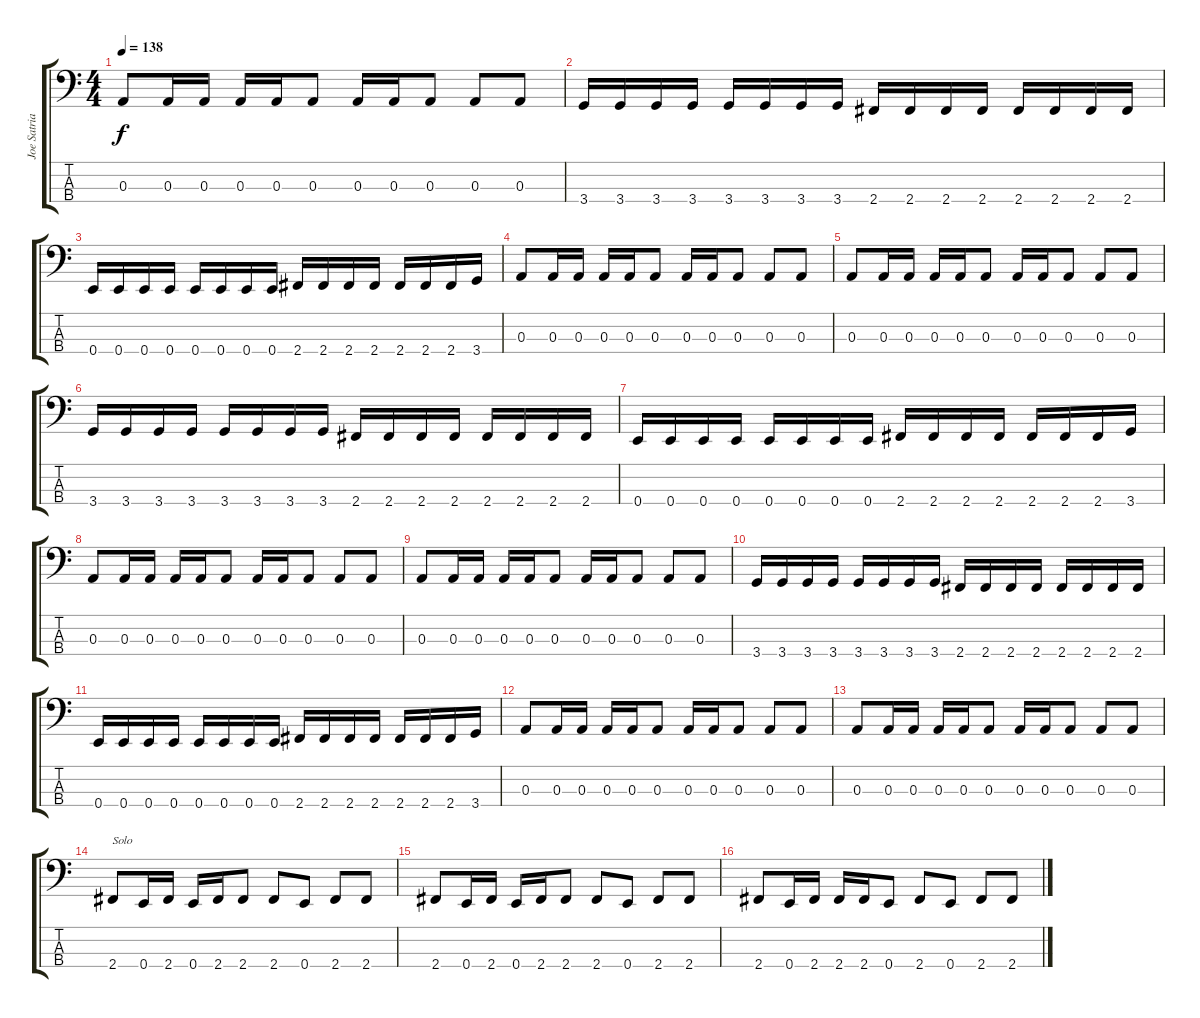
\track ("Joe Satriani" "Joe Satria") {instrument electricbassfinger}
\staff {score tabs}
\tuning (G2 D2 A1 E1) {hide}
\ts (4 4)
\tempo 138
\clef f4
\ks c
0.3.8{dy f} 0.3.16 0.3.16 0.3.16 0.3.16 0.3.8 0.3.16 0.3.16 0.3.8 0.3.8 0.3.8 |
3.4.16 3.4.16 3.4.16 3.4.16 3.4.16 3.4.16 3.4.16 3.4.16 2.4.16 2.4.16 2.4.16 2.4.16 2.4.16 2.4.16 2.4.16 2.4.16 |
0.4.16 0.4.16 0.4.16 0.4.16 0.4.16 0.4.16 0.4.16 0.4.16 2.4.16 2.4.16 2.4.16 2.4.16 2.4.16 2.4.16 2.4.16 3.4.16 |
0.3.8 0.3.16 0.3.16 0.3.16 0.3.16 0.3.8 0.3.16 0.3.16 0.3.8 0.3.8 0.3.8 |
0.3.8 0.3.16 0.3.16 0.3.16 0.3.16 0.3.8 0.3.16 0.3.16 0.3.8 0.3.8 0.3.8 |
3.4.16 3.4.16 3.4.16 3.4.16 3.4.16 3.4.16 3.4.16 3.4.16 2.4.16 2.4.16 2.4.16 2.4.16 2.4.16 2.4.16 2.4.16 2.4.16 |
0.4.16 0.4.16 0.4.16 0.4.16 0.4.16 0.4.16 0.4.16 0.4.16 2.4.16 2.4.16 2.4.16 2.4.16 2.4.16 2.4.16 2.4.16 3.4.16 |
0.3.8 0.3.16 0.3.16 0.3.16 0.3.16 0.3.8 0.3.16 0.3.16 0.3.8 0.3.8 0.3.8 |
0.3.8 0.3.16 0.3.16 0.3.16 0.3.16 0.3.8 0.3.16 0.3.16 0.3.8 0.3.8 0.3.8 |
3.4.16 3.4.16 3.4.16 3.4.16 3.4.16 3.4.16 3.4.16 3.4.16 2.4.16 2.4.16 2.4.16 2.4.16 2.4.16 2.4.16 2.4.16 2.4.16 |
0.4.16 0.4.16 0.4.16 0.4.16 0.4.16 0.4.16 0.4.16 0.4.16 2.4.16 2.4.16 2.4.16 2.4.16 2.4.16 2.4.16 2.4.16 3.4.16 |
0.3.8 0.3.16 0.3.16 0.3.16 0.3.16 0.3.8 0.3.16 0.3.16 0.3.8 0.3.8 0.3.8 |
0.3.8 0.3.16 0.3.16 0.3.16 0.3.16 0.3.8 0.3.16 0.3.16 0.3.8 0.3.8 0.3.8 |
2.4.8{txt "Solo"} 0.4.16 2.4.16 0.4.16 2.4.16 2.4.8 2.4.8 0.4.8 2.4.8 2.4.8 |
2.4.8 0.4.16 2.4.16 0.4.16 2.4.16 2.4.8 2.4.8 0.4.8 2.4.8 2.4.8 |
2.4.8 0.4.16 2.4.16 2.4.16 2.4.16 0.4.8 2.4.8 0.4.8 2.4.8 2.4.8
